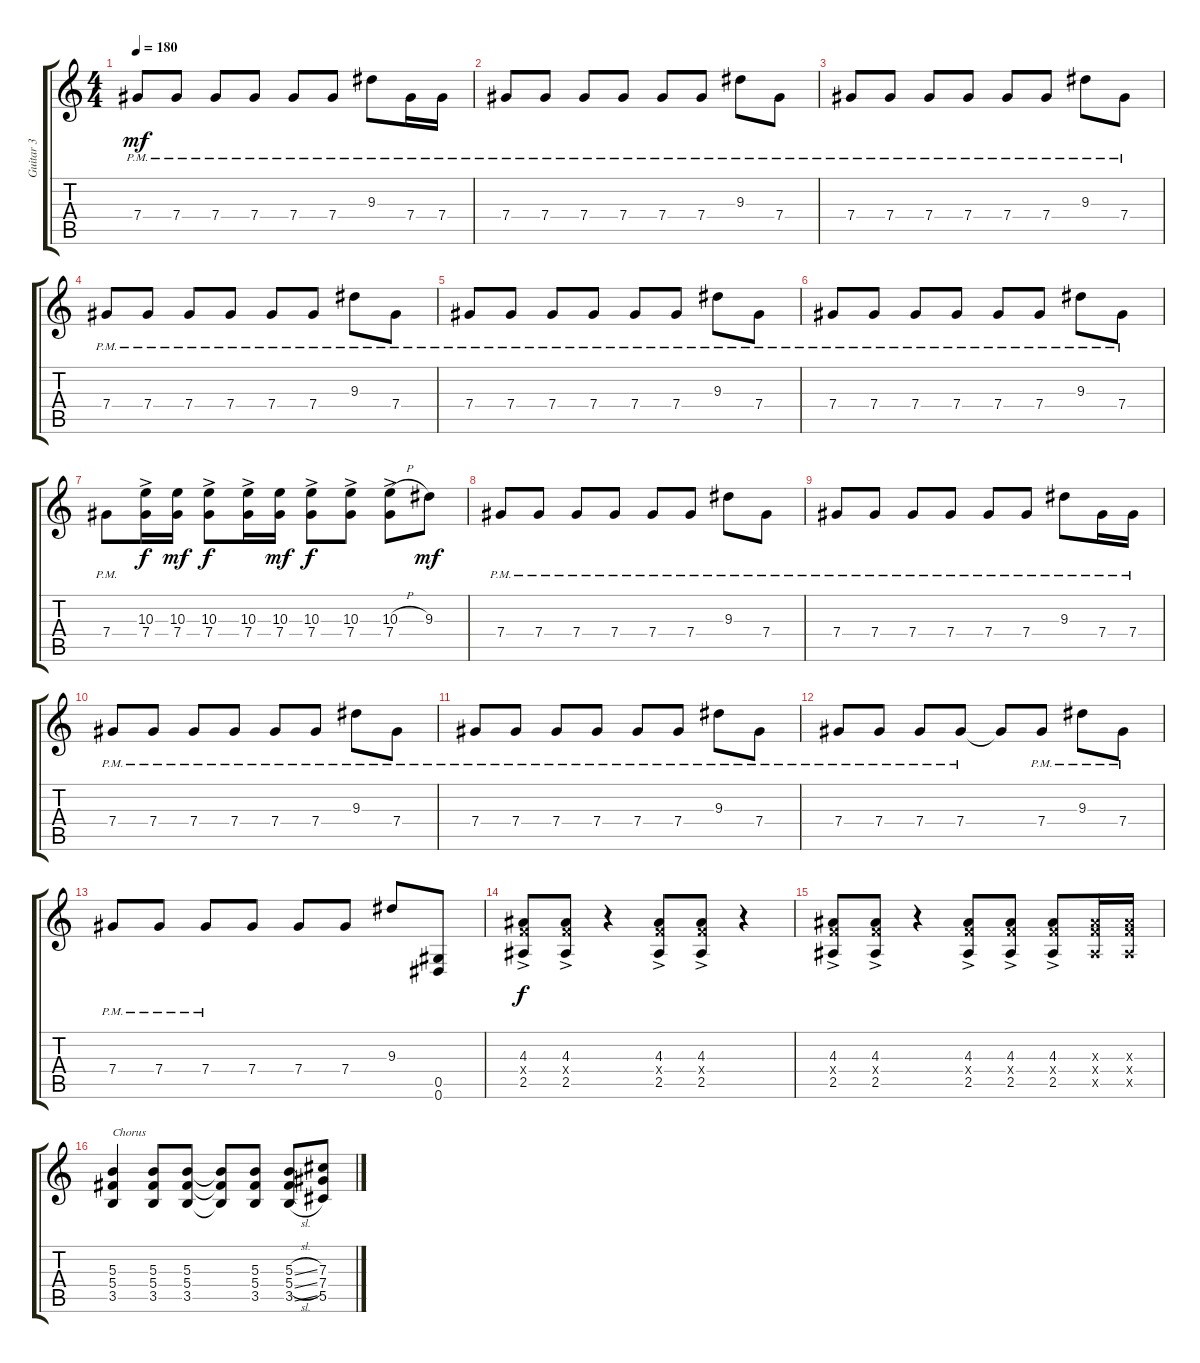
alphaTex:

\track ("Guitar 3" "Guitar 3") {instrument distortionguitar}
\staff {score tabs}
\tuning (Eb4 Bb3 Gb3 Db3 Ab2 Eb2) {hide}
\ts (4 4)
\tempo 180
\clef g2
\ks c
7.4{pm}.8{dy mf} 7.4{pm}.8 7.4{pm}.8 7.4{pm}.8 7.4{pm}.8 7.4{pm}.8 9.3{pm}.8 7.4{pm}.16 7.4{pm}.16 |
7.4{pm}.8 7.4{pm}.8 7.4{pm}.8 7.4{pm}.8 7.4{pm}.8 7.4{pm}.8 9.3{pm}.8 7.4{pm}.8 |
7.4{pm}.8 7.4{pm}.8 7.4{pm}.8 7.4{pm}.8 7.4{pm}.8 7.4{pm}.8 9.3{pm}.8 7.4{pm}.8 |
7.4{pm}.8 7.4{pm}.8 7.4{pm}.8 7.4{pm}.8 7.4{pm}.8 7.4{pm}.8 9.3{pm}.8 7.4{pm}.8 |
7.4{pm}.8 7.4{pm}.8 7.4{pm}.8 7.4{pm}.8 7.4{pm}.8 7.4{pm}.8 9.3{pm}.8 7.4{pm}.8 |
7.4{pm}.8 7.4{pm}.8 7.4{pm}.8 7.4{pm}.8 7.4{pm}.8 7.4{pm}.8 9.3{pm}.8 7.4{pm}.8 |
7.4{pm}.8 (10.3{ac} 7.4{ac}).16{dy f} (10.3 7.4).16{dy mf} (10.3{ac} 7.4{ac}).8{dy f} (10.3{ac} 7.4{ac}).16 (10.3 7.4).16{dy mf} (10.3{ac} 7.4{ac}).8{dy f} (10.3{ac} 7.4{ac}).8 (10.3{h ac} 7.4{ac}).8 9.3.8{dy mf} |
7.4{pm}.8 7.4{pm}.8 7.4{pm}.8 7.4{pm}.8 7.4{pm}.8 7.4{pm}.8 9.3{pm}.8 7.4{pm}.8 |
7.4{pm}.8 7.4{pm}.8 7.4{pm}.8 7.4{pm}.8 7.4{pm}.8 7.4{pm}.8 9.3{pm}.8 7.4{pm}.16 7.4{pm}.16 |
7.4{pm}.8 7.4{pm}.8 7.4{pm}.8 7.4{pm}.8 7.4{pm}.8 7.4{pm}.8 9.3{pm}.8 7.4{pm}.8 |
7.4{pm}.8 7.4{pm}.8 7.4{pm}.8 7.4{pm}.8 7.4{pm}.8 7.4{pm}.8 9.3{pm}.8 7.4{pm}.8 |
7.4{pm}.8 7.4{pm}.8 7.4{pm}.8 7.4{pm}.8 7.4{t}.8 7.4{pm}.8 9.3{pm}.8 7.4{pm}.8 |
7.4{pm}.8 7.4{pm}.8 7.4{pm}.8 7.4.8 7.4.8 7.4.8 9.3.8 (0.5 0.6).8 |
(4.3{ac} 4.4{ac x} 2.5{ac}).8{dy f} (4.3{ac} 4.4{ac x} 2.5{ac}).8 r.4 (4.3{ac} 4.4{ac x} 2.5{ac}).8 (4.3{ac} 4.4{ac x} 2.5{ac}).8 r.4 |
(4.3{ac} 4.4{ac x} 2.5{ac}).8 (4.3{ac} 4.4{ac x} 2.5{ac}).8 r.4 (4.3{ac} 4.4{ac x} 2.5{ac}).8 (4.3{ac} 4.4{ac x} 2.5{ac}).8 (4.3{ac} 4.4{ac x} 2.5{ac}).8 (4.3{x} 4.4{x} 2.5{x}).16 (4.3{x} 4.4{x} 2.5{x}).16 |
(5.3 5.4 3.5).4{txt "Chorus"} (5.3 5.4 3.5).8 (5.3 5.4 3.5).8 (5.3{t} 5.4{t} 3.5{t}).8 (5.3 5.4 3.5).8 (5.3{sl} 5.4{sl} 3.5{sl}).8 (7.3 7.4 5.5).8
